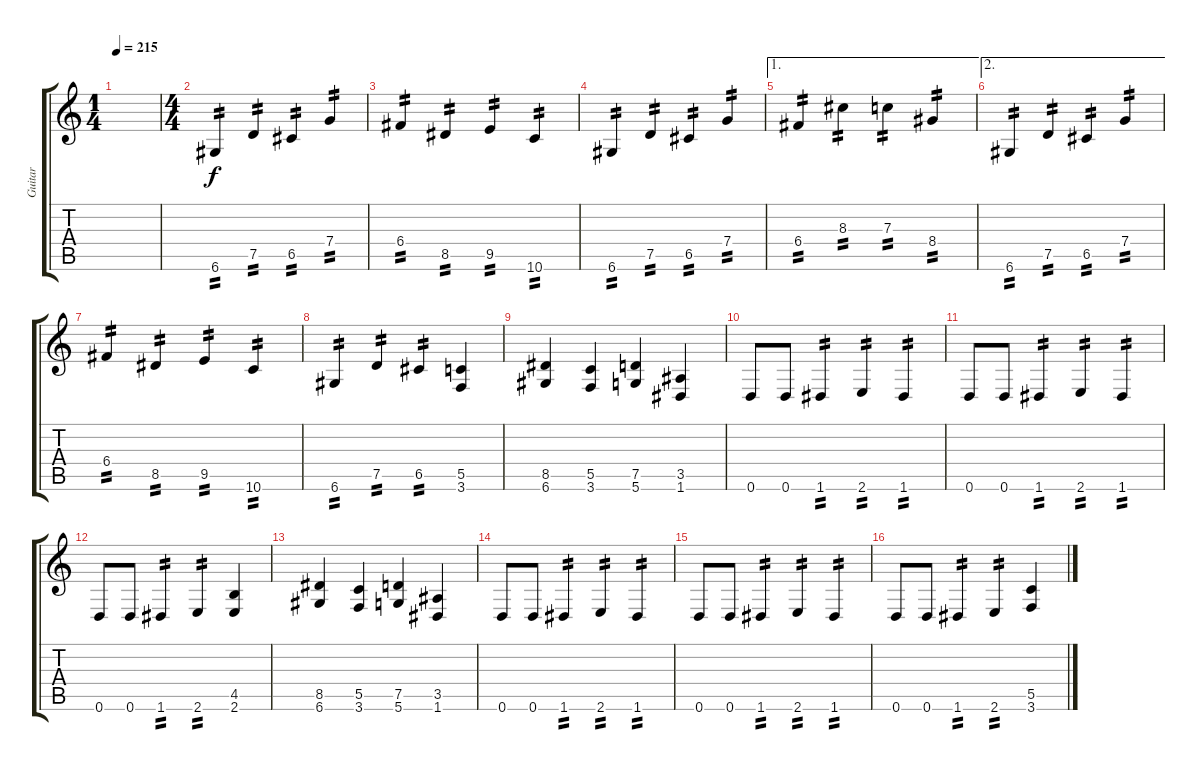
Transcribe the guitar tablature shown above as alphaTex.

\track ("Guitar" "Guitar") {instrument distortionguitar}
\staff {score tabs}
\tuning (D4 A3 F3 C3 G2 D2) {hide}
\ts (1 4)
\tempo 215
\clef g2
\ks c
|
\ts (4 4)
6.6.4{tp 2 dy f} 7.5.4{tp 2} 6.5.4{tp 2} 7.4.4{tp 2} |
6.4.4{tp 2} 8.5.4{tp 2} 9.5.4{tp 2} 10.6.4{tp 2} |
6.6.4{tp 2} 7.5.4{tp 2} 6.5.4{tp 2} 7.4.4{tp 2} |
\ae 1
6.4.4{tp 2} 8.3.4{tp 2} 7.3.4{tp 2} 8.4.4{tp 2} |
\ae 2
6.6.4{tp 2} 7.5.4{tp 2} 6.5.4{tp 2} 7.4.4{tp 2} |
6.4.4{tp 2} 8.5.4{tp 2} 9.5.4{tp 2} 10.6.4{tp 2} |
6.6.4{tp 2} 7.5.4{tp 2} 6.5.4{tp 2} (5.5 3.6).4 |
(8.5 6.6).4 (5.5 3.6).4 (7.5 5.6).4 (3.5 1.6).4 |
0.6.8 0.6.8 1.6.4{tp 2} 2.6.4{tp 2} 1.6.4{tp 2} |
0.6.8 0.6.8 1.6.4{tp 2} 2.6.4{tp 2} 1.6.4{tp 2} |
0.6.8 0.6.8 1.6.4{tp 2} 2.6.4{tp 2} (4.5 2.6).4 |
(8.5 6.6).4 (5.5 3.6).4 (7.5 5.6).4 (3.5 1.6).4 |
0.6.8 0.6.8 1.6.4{tp 2} 2.6.4{tp 2} 1.6.4{tp 2} |
0.6.8 0.6.8 1.6.4{tp 2} 2.6.4{tp 2} 1.6.4{tp 2} |
0.6.8 0.6.8 1.6.4{tp 2} 2.6.4{tp 2} (5.5 3.6).4
